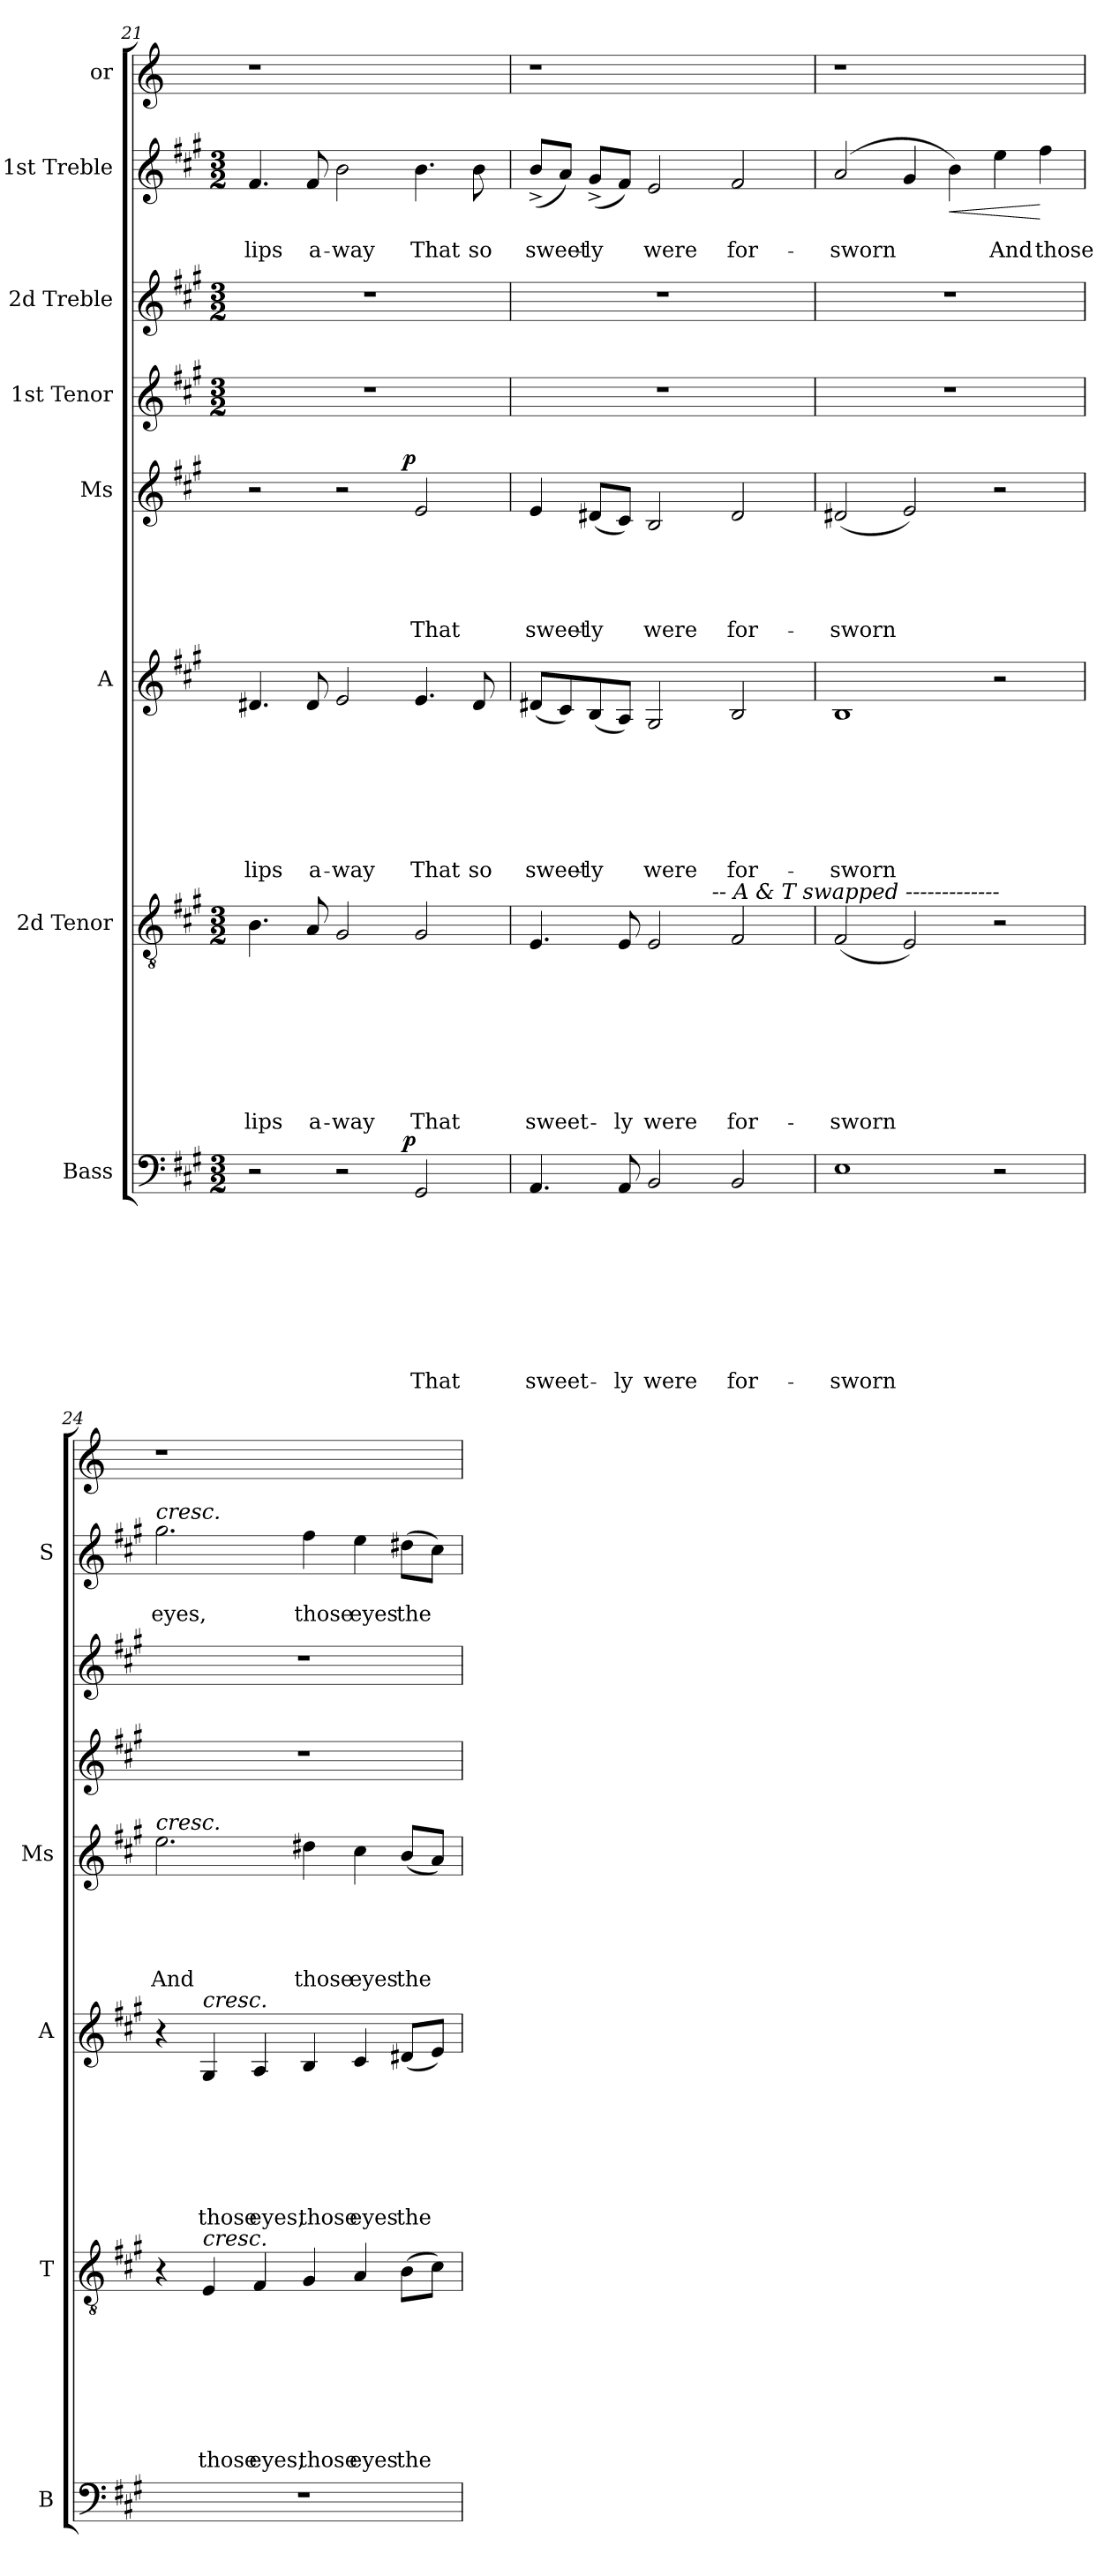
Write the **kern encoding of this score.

**kern	**text	**text	**text	**text	**text	**text	**text	**text	**text	**dynam	**kern	**text	**text	**text	**text	**text	**text	**text	**text	**kern	**text	**text	**text	**text	**text	**text	**text	**kern	**text	**text	**text	**text	**text	**dynam	**kern	**kern	**kern	**text	**text	**dynam	**kern
*part8	*part8	*part8	*part8	*part8	*part8	*part8	*part8	*part8	*part8	*part8	*part7	*part7	*part7	*part7	*part7	*part7	*part7	*part7	*part7	*part6	*part6	*part6	*part6	*part6	*part6	*part6	*part6	*part5	*part5	*part5	*part5	*part5	*part5	*part5	*part4	*part3	*part2	*part2	*part2	*part2	*part1
*staff8	*staff8	*staff8	*staff8	*staff8	*staff8	*staff8	*staff8	*staff8	*staff8	*staff8	*staff7	*staff7	*staff7	*staff7	*staff7	*staff7	*staff7	*staff7	*staff7	*staff6	*staff6	*staff6	*staff6	*staff6	*staff6	*staff6	*staff6	*staff5	*staff5	*staff5	*staff5	*staff5	*staff5	*staff5	*staff4	*staff3	*staff2	*staff2	*staff2	*staff2	*staff1
*I"Bass	*	*	*	*	*	*	*	*	*	*	*I"2d Tenor	*	*	*	*	*	*	*	*	*I"A	*	*	*	*	*	*	*	*I"Ms	*	*	*	*	*	*	*I"1st Tenor	*I"2d Treble	*I"1st Treble	*	*	*	*I"or
*I'B	*	*	*	*	*	*	*	*	*	*	*I'T	*	*	*	*	*	*	*	*	*I'A	*	*	*	*	*	*	*	*I'Ms	*	*	*	*	*	*	*	*	*I'S	*	*	*	*
*clefF4	*	*	*	*	*	*	*	*	*	*	*clefGv2	*	*	*	*	*	*	*	*	*clefG2	*	*	*	*	*	*	*	*clefG2	*	*	*	*	*	*	*clefG2	*clefG2	*clefG2	*	*	*	*clefG2
*k[f#c#g#]	*	*	*	*	*	*	*	*	*	*	*k[f#c#g#]	*	*	*	*	*	*	*	*	*k[f#c#g#]	*	*	*	*	*	*	*	*k[f#c#g#]	*	*	*	*	*	*	*k[f#c#g#]	*k[f#c#g#]	*k[f#c#g#]	*	*	*	*k[]
*A:	*	*	*	*	*	*	*	*	*	*	*A:	*	*	*	*	*	*	*	*	*A:	*	*	*	*	*	*	*	*A:	*	*	*	*	*	*	*A:	*A:	*A:	*	*	*	*C:
*M3/2	*	*	*	*	*	*	*	*	*	*	*M3/2	*	*	*	*	*	*	*	*	*	*	*	*	*	*	*	*	*	*	*	*	*	*	*	*M3/2	*M3/2	*M3/2	*	*	*	*
=21	=21	=21	=21	=21	=21	=21	=21	=21	=21	=21	=21	=21	=21	=21	=21	=21	=21	=21	=21	=21	=21	=21	=21	=21	=21	=21	=21	=21	=21	=21	=21	=21	=21	=21	=21	=21	=21	=21	=21	=21	=21
!	!	!	!	!	!	!	!	!	!	!	!	!	!	!	!	!	!	!	!LO:LY:b	!	!	!	!	!	!	!	!LO:LY:b	!	!	!	!	!	!	!	!	!	!	!	!LO:LY:b	!	!
*^	*	*	*	*	*	*	*	*	*	*	*	*	*	*	*	*	*	*	*	*	*	*	*	*	*	*	*	*^	*	*	*	*	*	*	*	*	*	*	*	*	*
2r	2ryy	.	.	.	.	.	.	.	.	.	.	4.B\	.	.	.	.	.	.	.	lips	4.d#X/	.	.	.	.	.	.	lips	2r	2ryy	.	.	.	.	.	.	1.r	1.r	4.f#/	.	lips	.	1r
!	!	!	!	!	!	!	!	!	!	!	!	!	!	!	!	!	!	!	!	!LO:LY:b	!	!	!	!	!	!	!	!LO:LY:b	!	!	!	!	!	!	!	!	!	!	!	!	!LO:LY:b	!	!
.	.	.	.	.	.	.	.	.	.	.	.	8A/	.	.	.	.	.	.	.	a-	8d#/	.	.	.	.	.	.	a-	.	.	.	.	.	.	.	.	.	.	8f#/	.	a-	.	.
!	!	!	!	!	!	!	!	!	!	!	!	!	!	!	!	!	!	!	!	!LO:LY:b	!	!	!	!	!	!	!	!LO:LY:b	!	!	!	!	!	!	!	!	!	!	!	!	!LO:LY:b	!	!
2r	4...ryy	.	.	.	.	.	.	.	.	.	.	2G#/	.	.	.	.	.	.	.	-way	2e/	.	.	.	.	.	.	-way	2r	4...ryy	.	.	.	.	.	.	.	.	2b\	.	-way	.	.
!	!	!	!	!	!	!	!	!	!	!	!LO:DY:b	!	!	!	!	!	!	!	!	!	!	!	!	!	!	!	!	!	!	!	!	!	!	!	!	!LO:DY:b	!	!	!	!	!	!	!
.	2ryy	.	.	.	.	.	.	.	.	.	p	.	.	.	.	.	.	.	.	.	.	.	.	.	.	.	.	.	.	2ryy	.	.	.	.	.	p	.	.	.	.	.	.	.
!	!	!	!	!	!	!	!	!	!	!LO:LY:b	!	!	!	!	!	!	!	!	!	!LO:LY:b	!	!	!	!	!	!	!	!LO:LY:b	!	!	!	!	!	!	!LO:LY:b	!	!	!	!	!	!LO:LY:b	!	!
2GG#/	.	.	.	.	.	.	.	.	.	That	.	2G#/	.	.	.	.	.	.	.	That	4.e/	.	.	.	.	.	.	That	2e/	.	.	.	.	.	That	.	.	.	4.b\	.	That	.	2ryy
!	!	!	!	!	!	!	!	!	!	!	!	!	!	!	!	!	!	!	!	!	!	!	!	!	!	!	!	!LO:LY:b	!	!	!	!	!	!	!	!	!	!	!	!	!LO:LY:b	!	!
.	.	.	.	.	.	.	.	.	.	.	.	.	.	.	.	.	.	.	.	.	8d#/	.	.	.	.	.	.	so	.	.	.	.	.	.	.	.	.	.	8b\	.	so	.	.
.	32ryy	.	.	.	.	.	.	.	.	.	.	.	.	.	.	.	.	.	.	.	.	.	.	.	.	.	.	.	.	32ryy	.	.	.	.	.	.	.	.	.	.	.	.	.
=22	=22	=22	=22	=22	=22	=22	=22	=22	=22	=22	=22	=22	=22	=22	=22	=22	=22	=22	=22	=22	=22	=22	=22	=22	=22	=22	=22	=22	=22	=22	=22	=22	=22	=22	=22	=22	=22	=22	=22	=22	=22	=22	=22
!	!	!	!	!	!	!	!	!	!	!LO:LY:b	!	!	!	!	!	!	!	!	!	!LO:LY:b	!	!	!	!	!	!	!	!LO:LY:b	!	!	!	!	!	!	!LO:LY:b	!	!	!	!	!	!LO:LY:b	!	!
*v	*v	*	*	*	*	*	*	*	*	*	*	*^	*	*	*	*	*	*	*	*	*	*	*	*	*	*	*	*	*v	*v	*	*	*	*	*	*	*	*	*	*	*	*	*
4.AA/	.	.	.	.	.	.	.	.	sweet-	.	4.E/	2...ryy	.	.	.	.	.	.	.	sweet-	(>8d#X/L	.	.	.	.	.	.	sweet-	4e/	.	.	.	.	sweet-	.	1.r	1.r	(<8b^</L	.	sweet-	.	1r
.	.	.	.	.	.	.	.	.	.	.	.	.	.	.	.	.	.	.	.	.	8c#/)	.	.	.	.	.	.	.	.	.	.	.	.	.	.	.	.	8a/J)	.	.	.	.
!	!	!	!	!	!	!	!	!	!	!	!	!	!	!	!	!	!	!	!	!	!	!	!	!	!	!	!	!LO:LY:b	!	!	!	!	!	!LO:LY:b	!	!	!	!	!	!LO:LY:b	!	!
.	.	.	.	.	.	.	.	.	.	.	.	.	.	.	.	.	.	.	.	.	(<8B/	.	.	.	.	.	.	-ly	(<8d#X/L	.	.	.	.	-ly	.	.	.	(<8g#^</L	.	-ly	.	.
!	!	!	!	!	!	!	!	!	!LO:LY:b	!	!	!	!	!	!	!	!	!	!	!LO:LY:b	!	!	!	!	!	!	!	!	!	!	!	!	!	!	!	!	!	!	!	!	!	!
8AA/	.	.	.	.	.	.	.	.	-ly	.	8E/	.	.	.	.	.	.	.	.	-ly	8A/J)	.	.	.	.	.	.	.	8c#/J)	.	.	.	.	.	.	.	.	8f#/J)	.	.	.	.
!	!	!	!	!	!	!	!	!	!LO:LY:b	!	!	!	!	!	!	!	!	!	!	!LO:LY:b	!	!	!	!	!	!	!	!LO:LY:b	!	!	!	!	!	!LO:LY:b	!	!	!	!	!	!LO:LY:b	!	!
2BB/	.	.	.	.	.	.	.	.	were	.	2E/	.	.	.	.	.	.	.	.	were	2G#/	.	.	.	.	.	.	were	2B/	.	.	.	.	were	.	.	.	2e/	.	were	.	.
!	!	!	!	!	!	!	!	!	!	!	!	!LO:TX:a:i:t=-- A & T swapped -------------	!	!	!	!	!	!	!	!	!	!	!	!	!	!	!	!	!	!	!	!	!	!	!	!	!	!	!	!	!	!
.	.	.	.	.	.	.	.	.	.	.	.	2ryy	.	.	.	.	.	.	.	.	.	.	.	.	.	.	.	.	.	.	.	.	.	.	.	.	.	.	.	.	.	.
!	!	!	!	!	!	!	!	!	!LO:LY:b	!	!	!	!	!	!	!	!	!	!	!LO:LY:b	!	!	!	!	!	!	!	!LO:LY:b	!	!	!	!	!	!LO:LY:b	!	!	!	!	!	!LO:LY:b	!	!
2BB/	.	.	.	.	.	.	.	.	for-	.	2F#/	.	.	.	.	.	.	.	.	for-	2B/	.	.	.	.	.	.	for-	2d#/	.	.	.	.	for-	.	.	.	2f#/	.	for-	.	2ryy
.	.	.	.	.	.	.	.	.	.	.	.	16ryy	.	.	.	.	.	.	.	.	.	.	.	.	.	.	.	.	.	.	.	.	.	.	.	.	.	.	.	.	.	.
=23	=23	=23	=23	=23	=23	=23	=23	=23	=23	=23	=23	=23	=23	=23	=23	=23	=23	=23	=23	=23	=23	=23	=23	=23	=23	=23	=23	=23	=23	=23	=23	=23	=23	=23	=23	=23	=23	=23	=23	=23	=23	=23
!	!	!	!	!	!	!	!	!	!LO:LY:b	!	!	!	!	!	!	!	!	!	!	!LO:LY:b	!	!	!	!	!	!	!	!LO:LY:b	!	!	!	!	!	!LO:LY:b	!	!	!	!	!	!LO:LY:b	!	!
*	*	*	*	*	*	*	*	*	*	*	*v	*v	*	*	*	*	*	*	*	*	*	*	*	*	*	*	*	*	*	*	*	*	*	*	*	*	*	*	*	*	*	*
1E	.	.	.	.	.	.	.	.	-sworn	.	(<2F#/	.	.	.	.	.	.	.	-sworn	1B	.	.	.	.	.	.	-sworn	(<2d#X/	.	.	.	.	-sworn	.	1.r	1.r	(<2a/	.	-sworn	.	1r
.	.	.	.	.	.	.	.	.	.	.	2E/)	.	.	.	.	.	.	.	.	.	.	.	.	.	.	.	.	2e/)	.	.	.	.	.	.	.	.	4g#/	.	.	.	.
!	!	!	!	!	!	!	!	!	!	!	!	!	!	!	!	!	!	!	!	!	!	!	!	!	!	!	!	!	!	!	!	!	!	!	!	!	!	!	!	!LO:HP:b	!
.	.	.	.	.	.	.	.	.	.	.	.	.	.	.	.	.	.	.	.	.	.	.	.	.	.	.	.	.	.	.	.	.	.	.	.	.	4b\)	.	.	<	.
!	!	!	!	!	!	!	!	!	!	!	!	!	!	!	!	!	!	!	!	!	!	!	!	!	!	!	!	!	!	!	!	!	!	!	!	!	!	!	!LO:LY:b	!	!
2r	.	.	.	.	.	.	.	.	.	.	2r	.	.	.	.	.	.	.	.	2r	.	.	.	.	.	.	.	2r	.	.	.	.	.	.	.	.	4ee\	.	And	.	2ryy
!	!	!	!	!	!	!	!	!	!	!	!	!	!	!	!	!	!	!	!	!	!	!	!	!	!	!	!	!	!	!	!	!	!	!	!	!	!	!	!LO:LY:b	!	!
.	.	.	.	.	.	.	.	.	.	.	.	.	.	.	.	.	.	.	.	.	.	.	.	.	.	.	.	.	.	.	.	.	.	.	.	.	4ff#\	.	those	[	.
!!LO:PB:g=z
=24	=24	=24	=24	=24	=24	=24	=24	=24	=24	=24	=24	=24	=24	=24	=24	=24	=24	=24	=24	=24	=24	=24	=24	=24	=24	=24	=24	=24	=24	=24	=24	=24	=24	=24	=24	=24	=24	=24	=24	=24	=24
!	!	!	!	!	!	!	!	!	!	!	!	!	!	!	!	!	!	!	!	!	!	!	!	!	!	!	!	!	!	!	!	!	!	!	!	!	!LO:TX:a:i:t=cresc.	!	!	!	!
!	!	!	!	!	!	!	!	!	!	!	!	!	!	!	!	!	!	!	!	!	!	!	!	!	!	!	!	!LO:TX:a:i:t=cresc.	!	!	!	!	!	!	!	!	!	!	!	!	!
!LO:N:vis=1	!	!	!	!	!	!	!	!	!	!	!	!	!	!	!	!	!	!	!	!	!	!	!	!	!	!	!	!	!	!	!	!	!LO:LY:b	!	!	!	!	!	!LO:LY:b	!	!
1.r	.	.	.	.	.	.	.	.	.	.	4r	.	.	.	.	.	.	.	.	4r	.	.	.	.	.	.	.	2.ee\	.	.	.	.	And	.	1.r	1.r	2.gg#\	.	eyes,	.	1r
!	!	!	!	!	!	!	!	!	!	!	!	!	!	!	!	!	!	!	!	!LO:TX:a:i:t=cresc.	!	!	!	!	!	!	!	!	!	!	!	!	!	!	!	!	!	!	!	!	!
!	!	!	!	!	!	!	!	!	!	!	!LO:TX:a:i:t=cresc.	!	!	!	!	!	!	!	!	!	!	!	!	!	!	!	!	!	!	!	!	!	!	!	!	!	!	!	!	!	!
!	!	!	!	!	!	!	!	!	!	!	!	!	!	!	!	!	!	!	!LO:LY:b	!	!	!	!	!	!	!	!LO:LY:b	!	!	!	!	!	!	!	!	!	!	!	!	!	!
.	.	.	.	.	.	.	.	.	.	.	4E/	.	.	.	.	.	.	.	those	4G#/	.	.	.	.	.	.	those	.	.	.	.	.	.	.	.	.	.	.	.	.	.
!	!	!	!	!	!	!	!	!	!	!	!	!	!	!	!	!	!	!	!LO:LY:b	!	!	!	!	!	!	!	!LO:LY:b	!	!	!	!	!	!	!	!	!	!	!	!	!	!
.	.	.	.	.	.	.	.	.	.	.	4F#/	.	.	.	.	.	.	.	eyes,	4A/	.	.	.	.	.	.	eyes,	.	.	.	.	.	.	.	.	.	.	.	.	.	.
!	!	!	!	!	!	!	!	!	!	!	!	!	!	!	!	!	!	!	!LO:LY:b	!	!	!	!	!	!	!	!LO:LY:b	!	!	!	!	!	!LO:LY:b	!	!	!	!	!	!LO:LY:b	!	!
.	.	.	.	.	.	.	.	.	.	.	4G#/	.	.	.	.	.	.	.	those	4B/	.	.	.	.	.	.	those	4dd#X\	.	.	.	.	those	.	.	.	4ff#\	.	those	.	.
!	!	!	!	!	!	!	!	!	!	!	!	!	!	!	!	!	!	!	!LO:LY:b	!	!	!	!	!	!	!	!LO:LY:b	!	!	!	!	!	!LO:LY:b	!	!	!	!	!	!LO:LY:b	!	!
.	.	.	.	.	.	.	.	.	.	.	4A/	.	.	.	.	.	.	.	eyes	4c#/	.	.	.	.	.	.	eyes	4cc#\	.	.	.	.	eyes	.	.	.	4ee\	.	eyes	.	2ryy
!	!	!	!	!	!	!	!	!	!	!	!	!	!	!	!	!	!	!	!LO:LY:b	!	!	!	!	!	!	!	!LO:LY:b	!	!	!	!	!	!LO:LY:b	!	!	!	!	!	!LO:LY:b	!	!
.	.	.	.	.	.	.	.	.	.	.	(>8B\L	.	.	.	.	.	.	.	the	(>8d#X/L	.	.	.	.	.	.	the	(<8b/L	.	.	.	.	the	.	.	.	(>8dd#X\L	.	the	.	.
.	.	.	.	.	.	.	.	.	.	.	8c#\J)	.	.	.	.	.	.	.	.	8e/J)	.	.	.	.	.	.	.	8a/J)	.	.	.	.	.	.	.	.	8cc#\J)	.	.	.	.
=	=	=	=	=	=	=	=	=	=	=	=	=	=	=	=	=	=	=	=	=	=	=	=	=	=	=	=	=	=	=	=	=	=	=	=	=	=	=	=	=	=
*-	*-	*-	*-	*-	*-	*-	*-	*-	*-	*-	*-	*-	*-	*-	*-	*-	*-	*-	*-	*-	*-	*-	*-	*-	*-	*-	*-	*-	*-	*-	*-	*-	*-	*-	*-	*-	*-	*-	*-	*-	*-
